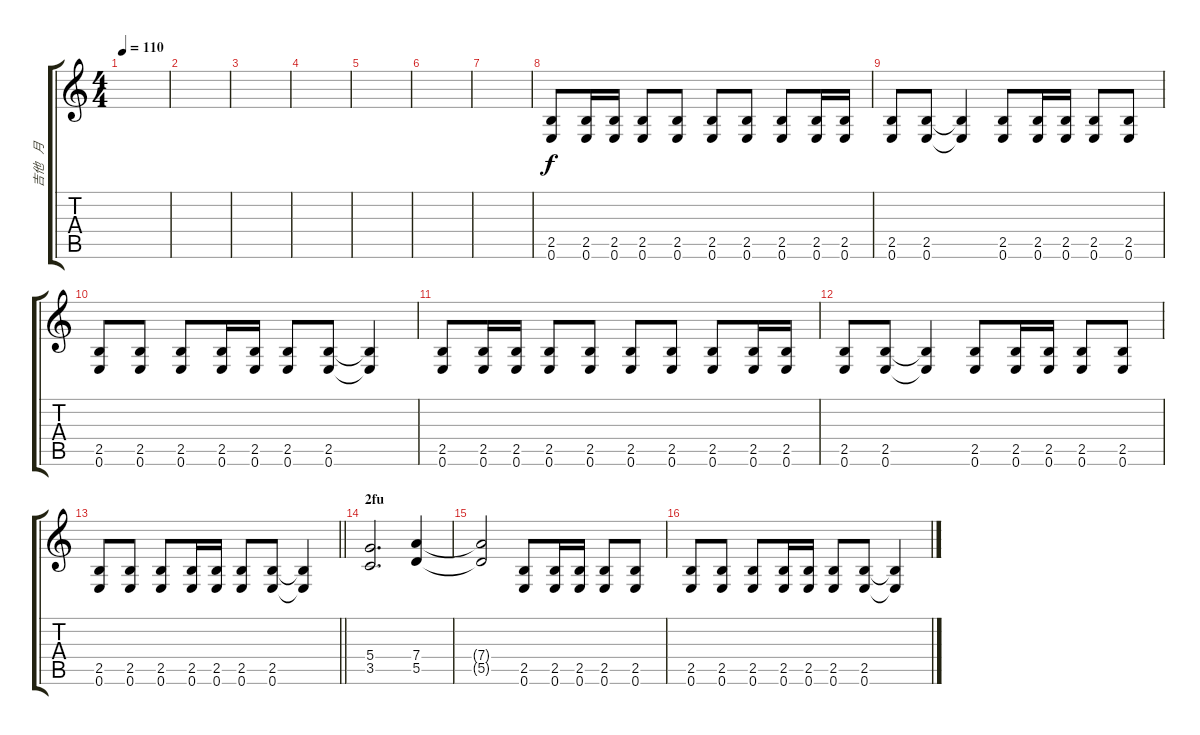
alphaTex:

\track ("吉他   月" "吉他   月") {instrument distortionguitar}
\staff {score tabs}
\tuning (E4 B3 G3 D3 A2 E2) {hide}
\ts (4 4)
\tempo 110
\clef g2
\ks c
|
|
|
|
|
|
|
(2.5 0.6).8 (2.5 0.6).16 (2.5 0.6).16 (2.5 0.6).8 (2.5 0.6).8 (2.5 0.6).8 (2.5 0.6).8 (2.5 0.6).8 (2.5 0.6).16 (2.5 0.6).16 |
(2.5 0.6).8 (2.5 0.6).8 (2.5{t} 0.6{t}).4 (2.5 0.6).8 (2.5 0.6).16 (2.5 0.6).16 (2.5 0.6).8 (2.5 0.6).8 |
(2.5 0.6).8 (2.5 0.6).8 (2.5 0.6).8 (2.5 0.6).16 (2.5 0.6).16 (2.5 0.6).8 (2.5 0.6).8 (2.5{t} 0.6{t}).4 |
(2.5 0.6).8 (2.5 0.6).16 (2.5 0.6).16 (2.5 0.6).8 (2.5 0.6).8 (2.5 0.6).8 (2.5 0.6).8 (2.5 0.6).8 (2.5 0.6).16 (2.5 0.6).16 |
(2.5 0.6).8 (2.5 0.6).8 (2.5{t} 0.6{t}).4 (2.5 0.6).8 (2.5 0.6).16 (2.5 0.6).16 (2.5 0.6).8 (2.5 0.6).8 |
\barLineRight lightlight
(2.5 0.6).8 (2.5 0.6).8 (2.5 0.6).8 (2.5 0.6).16 (2.5 0.6).16 (2.5 0.6).8 (2.5 0.6).8 (2.5{t} 0.6{t}).4 |
\section ("" "2fu")
(5.4 3.5).2{d} (7.4 5.5).4 |
(7.4{t} 5.5{t}).2 (2.5 0.6).8 (2.5 0.6).16 (2.5 0.6).16 (2.5 0.6).8 (2.5 0.6).8 |
(2.5 0.6).8 (2.5 0.6).8 (2.5 0.6).8 (2.5 0.6).16 (2.5 0.6).16 (2.5 0.6).8 (2.5 0.6).8 (2.5{t} 0.6{t}).4
